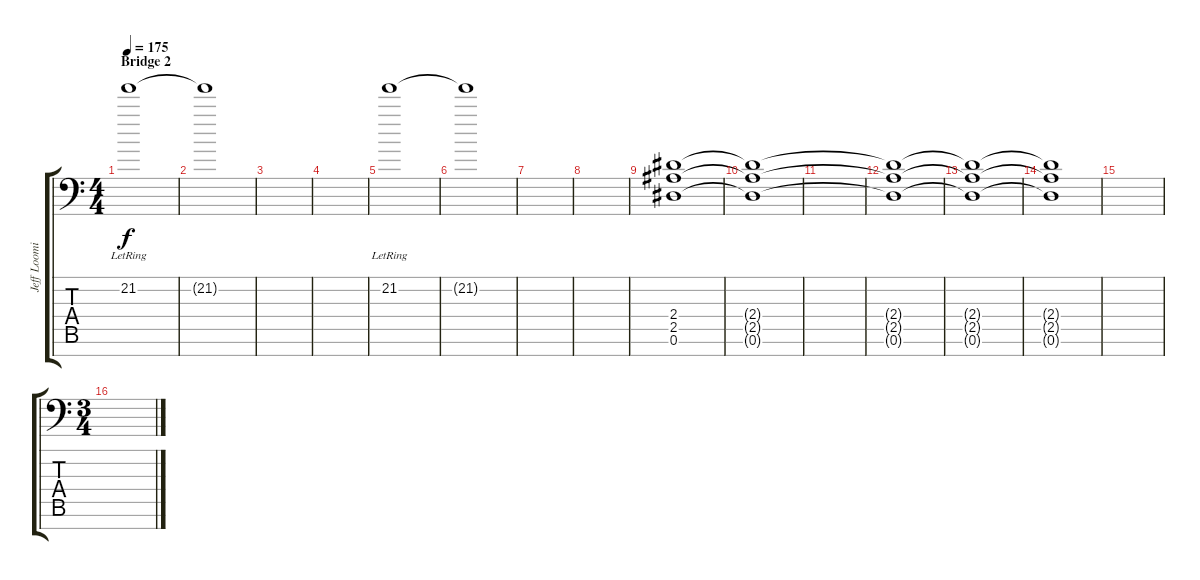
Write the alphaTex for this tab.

\track ("Jeff Loomis" "Jeff Loomi") {instrument distortionguitar}
\staff {score tabs}
\tuning (Eb4 Bb3 Gb3 Db3 Ab2 Eb2 Bb1) {hide}
\ts (4 4)
\section ("" "Bridge 2")
\tempo 175
\clef f4
\ks c
21.2{lr}.1{dy f} |
21.2{t}.1 |
|
|
21.2{lr}.1 |
21.2{t}.1 |
|
|
(2.4 2.5 0.6).1 |
(2.4{t} 2.5{t} 0.6{t}).1 |
|
(2.4{t} 2.5{t} 0.6{t}).1 |
(2.4{t} 2.5{t} 0.6{t}).1 |
(2.4{t} 2.5{t} 0.6{t}).1 |
|
\ts (3 4)
